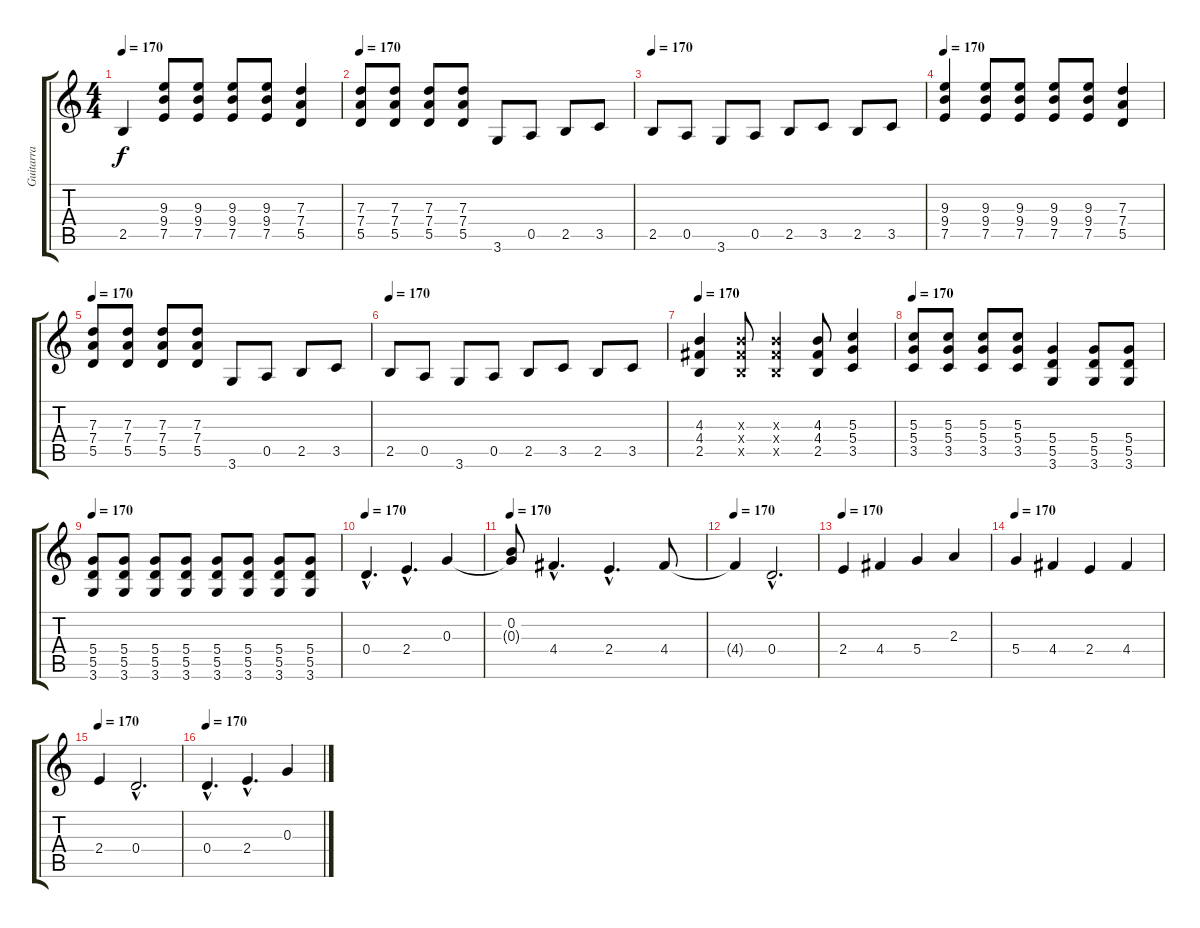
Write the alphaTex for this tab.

\track ("Guitarra " "Guitarra ") {instrument distortionguitar}
\staff {score tabs}
\tuning (E4 B3 G3 D3 A2 E2) {hide}
\ts (4 4)
\tempo 170
\clef g2
\ks c
2.5.4{dy f} (9.3 9.4 7.5).8 (9.3 9.4 7.5).8 (9.3 9.4 7.5).8 (9.3 9.4 7.5).8 (7.3 7.4 5.5).4 |
\tempo 170
(7.3 7.4 5.5).8 (7.3 7.4 5.5).8 (7.3 7.4 5.5).8 (7.3 7.4 5.5).8 3.6.8 0.5.8 2.5.8 3.5.8 |
\tempo 170
2.5.8 0.5.8 3.6.8 0.5.8 2.5.8 3.5.8 2.5.8 3.5.8 |
\tempo 170
(9.3 9.4 7.5).4 (9.3 9.4 7.5).8 (9.3 9.4 7.5).8 (9.3 9.4 7.5).8 (9.3 9.4 7.5).8 (7.3 7.4 5.5).4 |
\tempo 170
(7.3 7.4 5.5).8 (7.3 7.4 5.5).8 (7.3 7.4 5.5).8 (7.3 7.4 5.5).8 3.6.8 0.5.8 2.5.8 3.5.8 |
\tempo 170
2.5.8 0.5.8 3.6.8 0.5.8 2.5.8 3.5.8 2.5.8 3.5.8 |
\tempo 170
(4.3 4.4 2.5).4 (4.3{x} 4.4{x} 2.5{x}).8 (4.3{x} 4.4{x} 2.5{x}).4 (4.3 4.4 2.5).8 (5.3 5.4 3.5).4 |
\tempo 170
(5.3 5.4 3.5).8 (5.3 5.4 3.5).8 (5.3 5.4 3.5).8 (5.3 5.4 3.5).8 (5.4 5.5 3.6).4 (5.4 5.5 3.6).8 (5.4 5.5 3.6).8 |
\tempo 170
(5.4 5.5 3.6).8 (5.4 5.5 3.6).8 (5.4 5.5 3.6).8 (5.4 5.5 3.6).8 (5.4 5.5 3.6).8 (5.4 5.5 3.6).8 (5.4 5.5 3.6).8 (5.4 5.5 3.6).8 |
\tempo 170
0.4{hac}.4{d} 2.4{hac}.4{d} 0.3.4 |
\tempo 170
(0.2 0.3{t}).8 4.4{hac}.4{d} 2.4{hac}.4{d} 4.4.8 |
\tempo 170
4.4{t}.4 0.4{hac}.2{d} |
\tempo 170
2.4.4 4.4.4 5.4.4 2.3.4 |
\tempo 170
5.4.4 4.4.4 2.4.4 4.4.4 |
\tempo 170
2.4.4 0.4{hac}.2{d} |
\tempo 170
0.4{hac}.4{d} 2.4{hac}.4{d} 0.3.4
